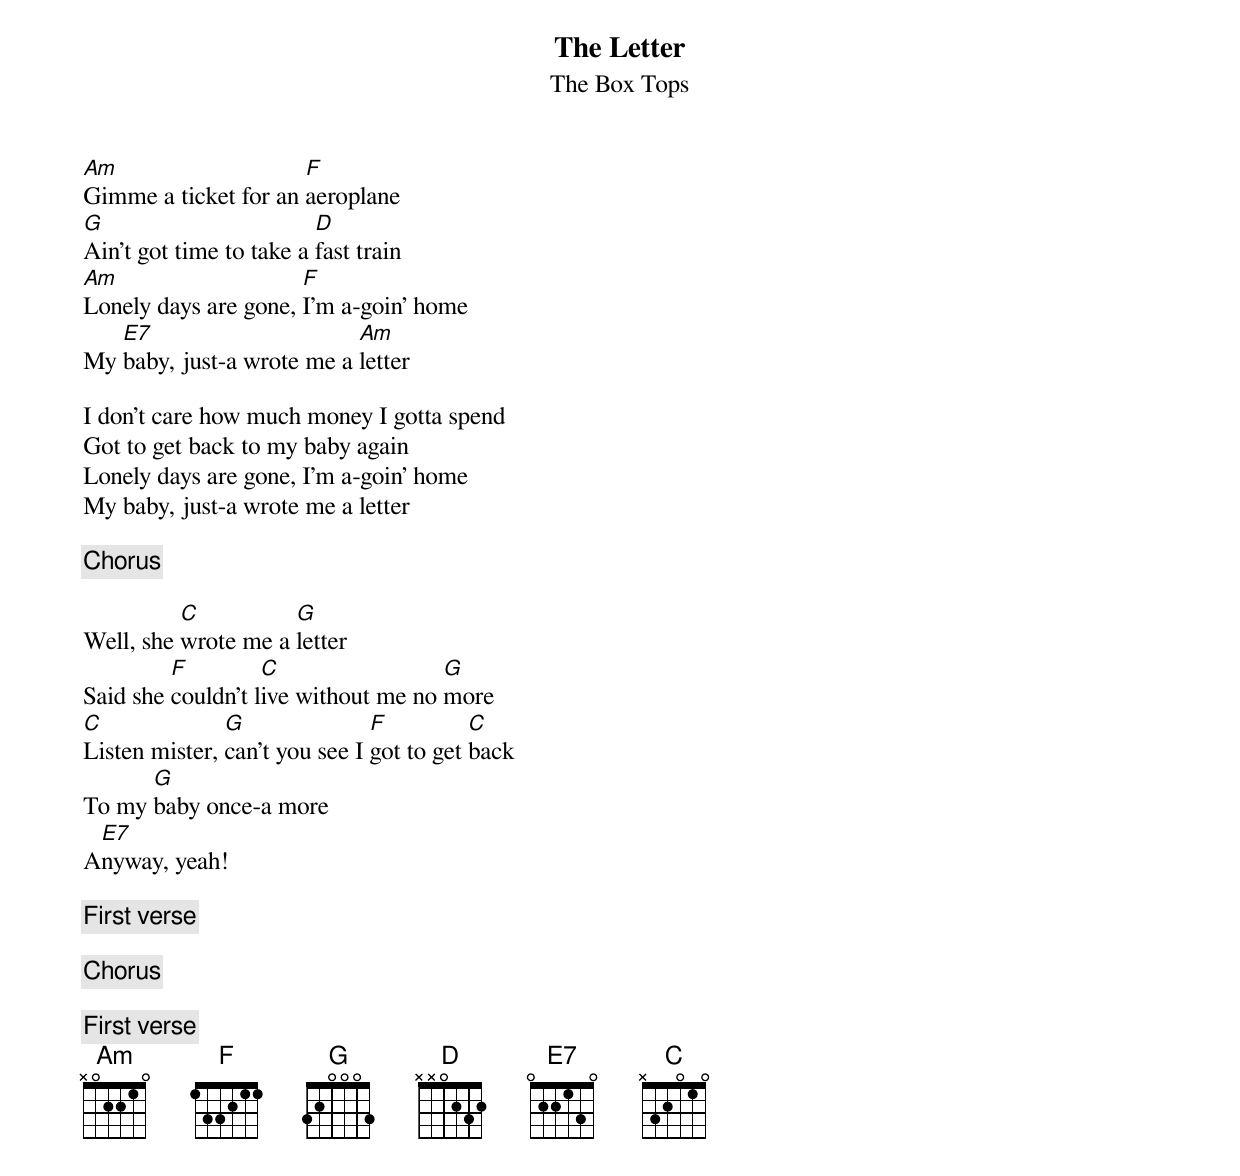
{title:The Letter}
{subtitle:The Box Tops}
{key Am}

[Am]Gimme a ticket for an [F]aeroplane
[G]Ain't got time to take a [D]fast train
[Am]Lonely days are gone, [F]I'm a-goin' home
My [E7]baby, just-a wrote me a [Am]letter

I don't care how much money I gotta spend
Got to get back to my baby again
Lonely days are gone, I'm a-goin' home
My baby, just-a wrote me a letter

{c:Chorus}

Well, she [C]wrote me a [G]letter
Said she [F]couldn't l[C]ive without me no [G]more
[C]Listen mister, [G]can't you see I [F]got to get [C]back
To my [G]baby once-a more
A[E7]nyway, yeah!

{c:First verse}

{c:Chorus}

{c:First verse}
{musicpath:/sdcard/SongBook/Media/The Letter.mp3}
